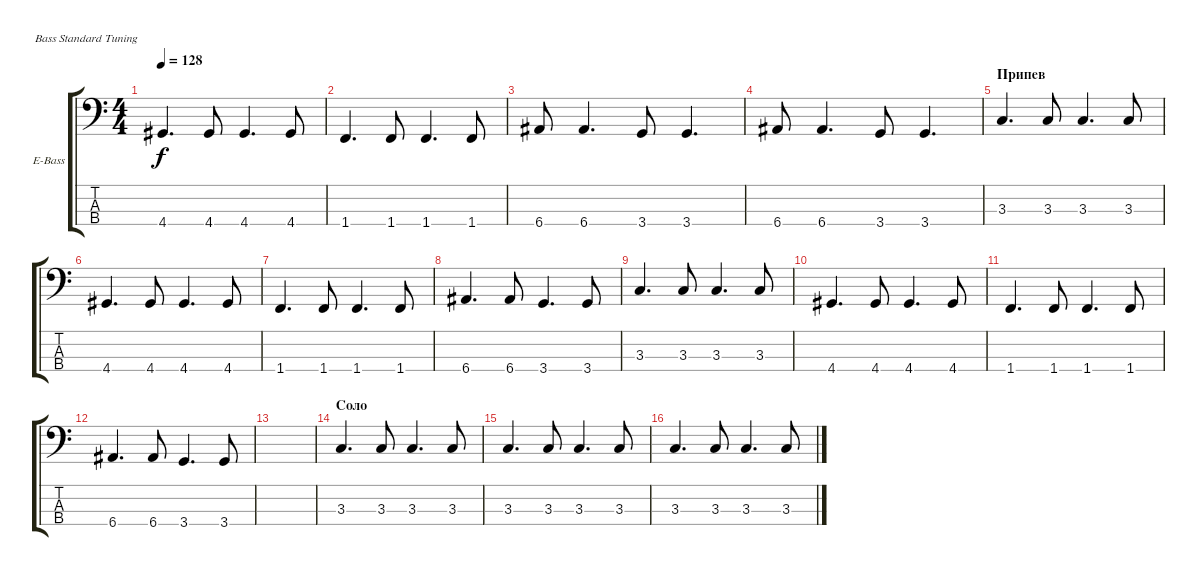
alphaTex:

\defaultSystemsLayout 4
\bracketExtendMode groupsimilarinstruments
\firstSystemTrackNameOrientation horizontal
\otherSystemsTrackNameOrientation horizontal
\track ("А. Андреев" "E-Bass") {instrument electricbassfinger}
\staff {score tabs}
\tuning (G2 D2 A1 E1)
\ts (4 4)
\tempo 128
\clef f4
\ks c
4.4.4{d dy f} 4.4.8 4.4.4{d} 4.4.8 |
1.4.4{d} 1.4.8 1.4.4{d} 1.4.8 |
6.4.8 6.4.4{d} 3.4.8 3.4.4{d} |
6.4.8 6.4.4{d} 3.4.8 3.4.4{d} |
\section ("" "Припев")
3.3.4{d} 3.3.8 3.3.4{d} 3.3.8 |
4.4.4{d} 4.4.8 4.4.4{d} 4.4.8 |
1.4.4{d} 1.4.8 1.4.4{d} 1.4.8 |
6.4.4{d} 6.4.8 3.4.4{d} 3.4.8 |
3.3.4{d} 3.3.8 3.3.4{d} 3.3.8 |
4.4.4{d} 4.4.8 4.4.4{d} 4.4.8 |
1.4.4{d} 1.4.8 1.4.4{d} 1.4.8 |
6.4.4{d} 6.4.8 3.4.4{d} 3.4.8 |
|
\section ("" "Соло")
3.3.4{d} 3.3.8 3.3.4{d} 3.3.8 |
3.3.4{d} 3.3.8 3.3.4{d} 3.3.8 |
3.3.4{d} 3.3.8 3.3.4{d} 3.3.8
